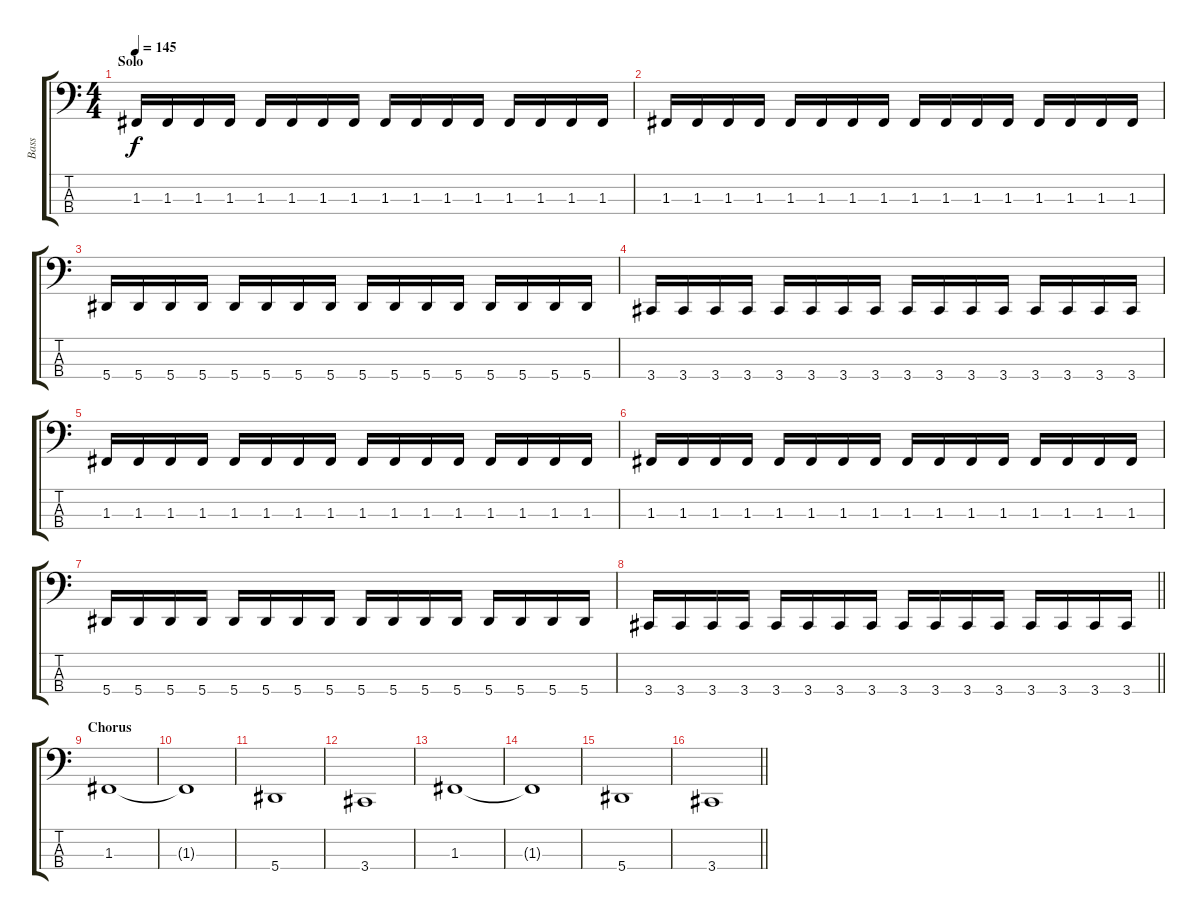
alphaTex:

\track ("Bass" "Bass") {instrument electricbasspick}
\staff {score tabs}
\tuning (Eb2 Bb1 F1 Bb0) {hide}
\ts (4 4)
\section ("" "Solo")
\tempo 145
\clef f4
\ks aminor
1.3.16{dy f} 1.3.16 1.3.16 1.3.16 1.3.16 1.3.16 1.3.16 1.3.16 1.3.16 1.3.16 1.3.16 1.3.16 1.3.16 1.3.16 1.3.16 1.3.16 |
1.3.16 1.3.16 1.3.16 1.3.16 1.3.16 1.3.16 1.3.16 1.3.16 1.3.16 1.3.16 1.3.16 1.3.16 1.3.16 1.3.16 1.3.16 1.3.16 |
5.4.16 5.4.16 5.4.16 5.4.16 5.4.16 5.4.16 5.4.16 5.4.16 5.4.16 5.4.16 5.4.16 5.4.16 5.4.16 5.4.16 5.4.16 5.4.16 |
3.4.16 3.4.16 3.4.16 3.4.16 3.4.16 3.4.16 3.4.16 3.4.16 3.4.16 3.4.16 3.4.16 3.4.16 3.4.16 3.4.16 3.4.16 3.4.16 |
1.3.16 1.3.16 1.3.16 1.3.16 1.3.16 1.3.16 1.3.16 1.3.16 1.3.16 1.3.16 1.3.16 1.3.16 1.3.16 1.3.16 1.3.16 1.3.16 |
1.3.16 1.3.16 1.3.16 1.3.16 1.3.16 1.3.16 1.3.16 1.3.16 1.3.16 1.3.16 1.3.16 1.3.16 1.3.16 1.3.16 1.3.16 1.3.16 |
5.4.16 5.4.16 5.4.16 5.4.16 5.4.16 5.4.16 5.4.16 5.4.16 5.4.16 5.4.16 5.4.16 5.4.16 5.4.16 5.4.16 5.4.16 5.4.16 |
\barLineRight lightlight
3.4.16 3.4.16 3.4.16 3.4.16 3.4.16 3.4.16 3.4.16 3.4.16 3.4.16 3.4.16 3.4.16 3.4.16 3.4.16 3.4.16 3.4.16 3.4.16 |
\section ("" "Chorus")
1.3.1 |
1.3{t}.1 |
5.4.1 |
3.4.1 |
1.3.1 |
1.3{t}.1 |
5.4.1 |
\barLineRight lightlight
3.4.1
